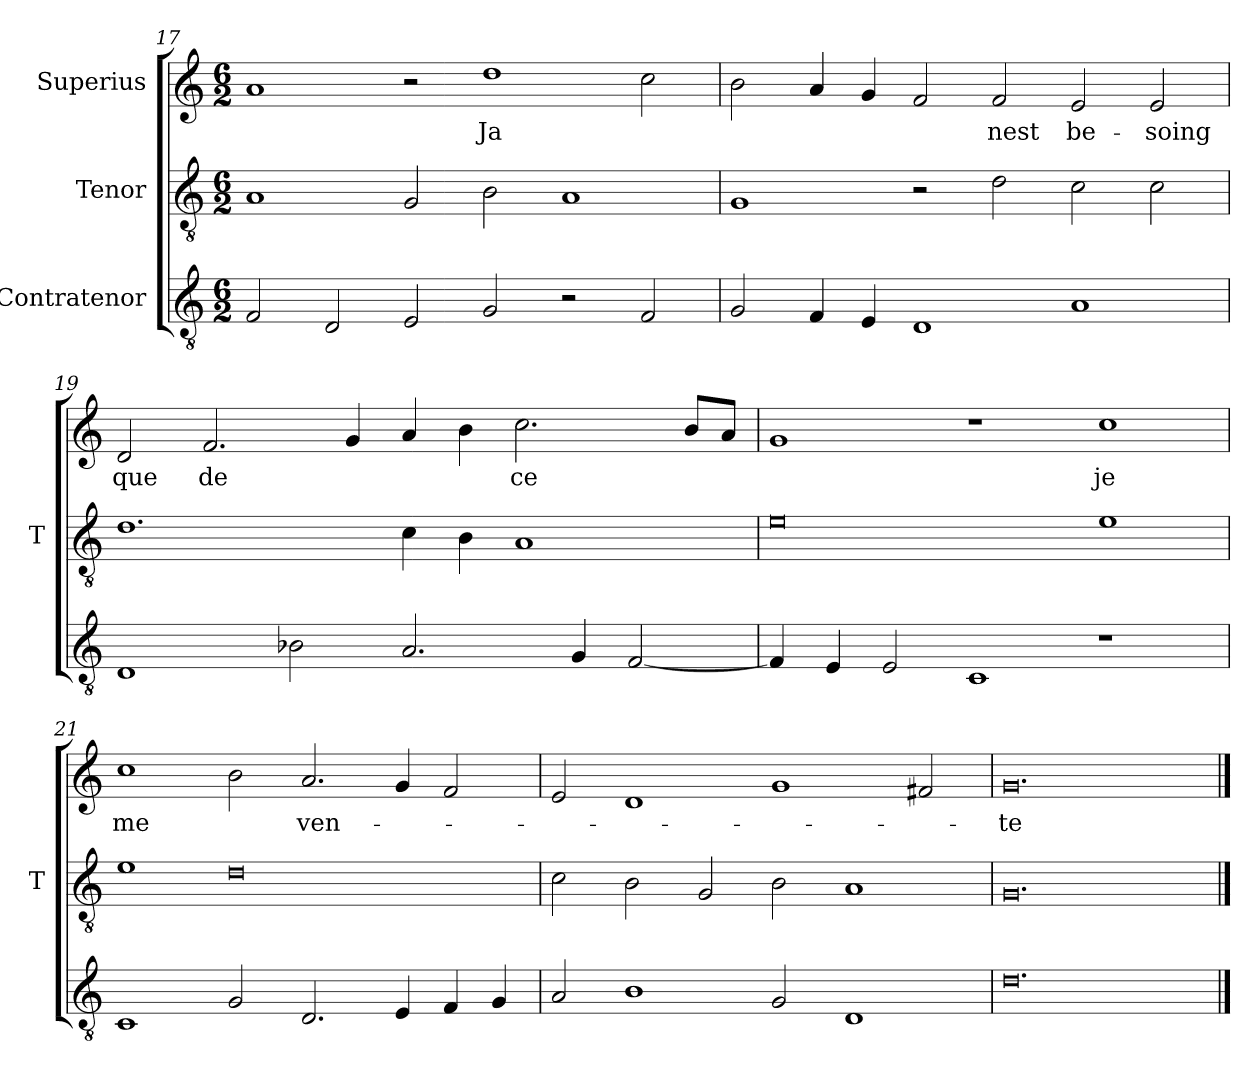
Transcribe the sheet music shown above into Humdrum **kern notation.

**kern	**kern	**kern	**text
*part3	*part2	*part1	*part1
*staff3	*staff2	*staff1	*staff1
*I"Contratenor	*I"Tenor	*I"Superius	*
*	*I'T	*	*
*clefGv2	*clefGv2	*clefG2	*
*M6/2	*M6/2	*M6/2	*
=17	=17	=17	=17
2F	1A	1a	.
2D	.	.	.
2E	2G	2r	.
2G	2B	1dd	-Ja
2r	1A	.	.
2F	.	2cc	.
=18	=18	=18	=18
2G	1G	2b	.
4F	.	4a	.
4E	.	4g	.
1D	2r	2f	.
.	2d	2f	-nest
1A	2c	2e	be-
.	2c	2e	-soing
=19	=19	=19	=19
1D	1.d	2d	-que
.	.	2.f	-de
2B-X	.	.	.
.	.	4g	.
2.A	4c	4a	.
.	4B	4b	.
.	1A	2.cc	-ce
4G	.	.	.
[2F	.	.	.
.	.	8b/L	.
.	.	8a/J	.
=20	=20	=20	=20
4F]	0e	1g	.
4E	.	.	.
2E	.	.	.
1C	.	1r	.
1r	1e	1cc	-je
=21	=21	=21	=21
1C	1e	1cc	-me
2G	0d	2b	.
2.D	.	2.a	ven-
4E	.	4g	.
4F	.	2f	.
4G	.	.	.
=22	=22	=22	=22
2A	2c	2e	.
1B	2B	1d	.
.	2G	.	.
2G	2B	1g	.
1D	1A	.	.
.	.	2f#X	.
=23	=23	=23	=23
0.d	0.G	0.g	-te
==	==	==	==
*-	*-	*-	*-
